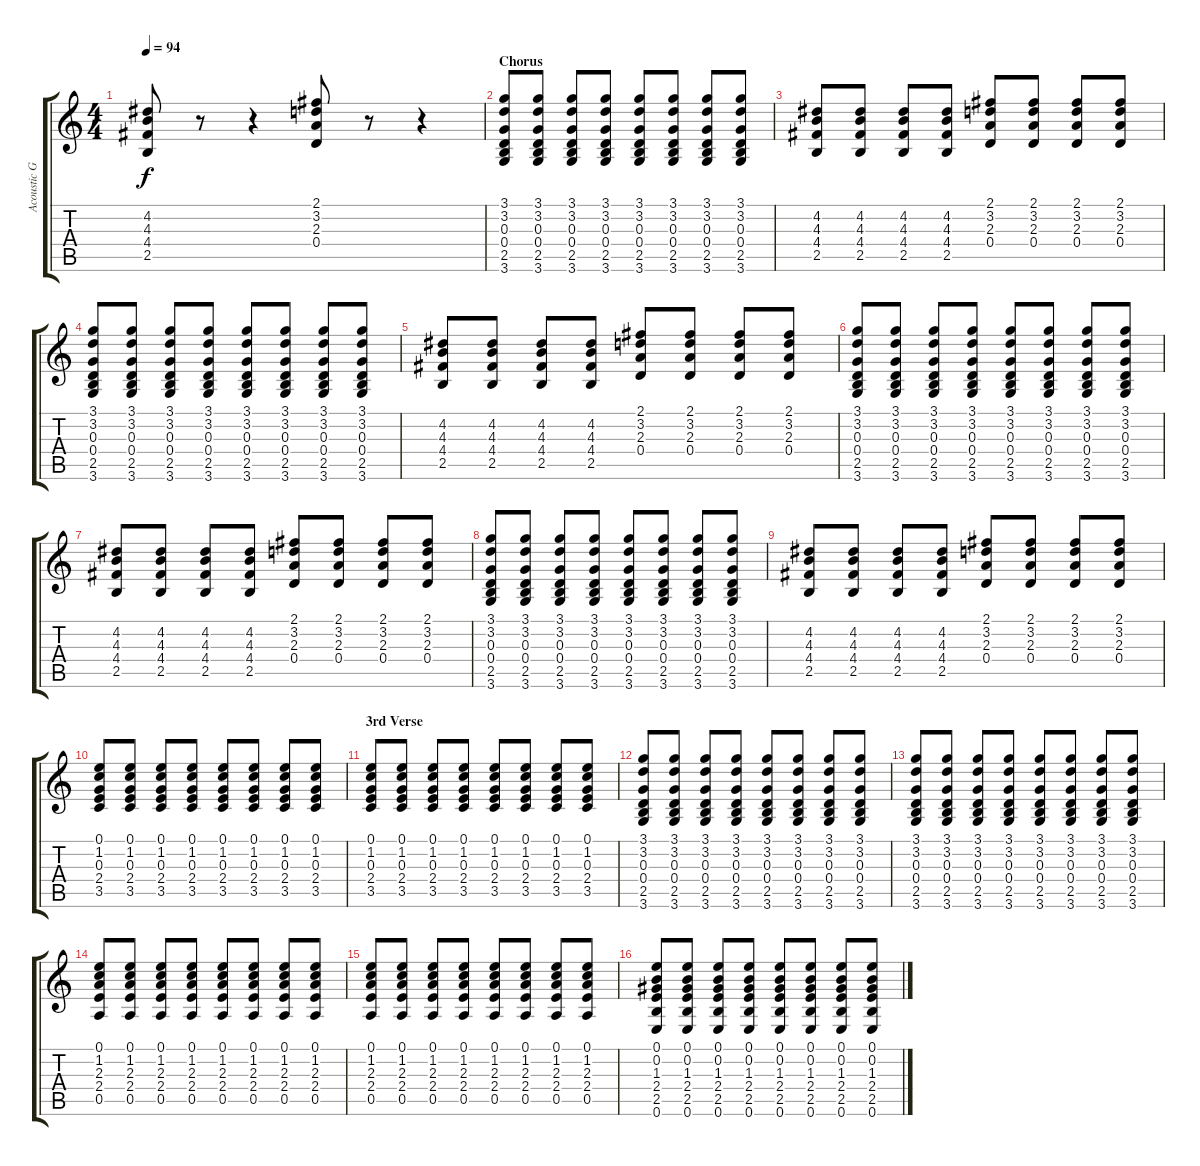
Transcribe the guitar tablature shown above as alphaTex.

\track ("Acoustic Guitar" "Acoustic G") {instrument acousticguitarnylon}
\staff {score tabs}
\tuning (E4 B3 G3 D3 A2 E2) {hide}
\ts (4 4)
\tempo 94
\clef g2
\ks c
(4.2 4.3 4.4 2.5).8{dy f} r.8 r.4 (2.1 3.2 2.3 0.4).8 r.8 r.4 |
\section ("" "Chorus")
(3.1 3.2 0.3 0.4 2.5 3.6).8 (3.1 3.2 0.3 0.4 2.5 3.6).8 (3.1 3.2 0.3 0.4 2.5 3.6).8 (3.1 3.2 0.3 0.4 2.5 3.6).8 (3.1 3.2 0.3 0.4 2.5 3.6).8 (3.1 3.2 0.3 0.4 2.5 3.6).8 (3.1 3.2 0.3 0.4 2.5 3.6).8 (3.1 3.2 0.3 0.4 2.5 3.6).8 |
(4.2 4.3 4.4 2.5).8 (4.2 4.3 4.4 2.5).8 (4.2 4.3 4.4 2.5).8 (4.2 4.3 4.4 2.5).8 (2.1 3.2 2.3 0.4).8 (2.1 3.2 2.3 0.4).8 (2.1 3.2 2.3 0.4).8 (2.1 3.2 2.3 0.4).8 |
(3.1 3.2 0.3 0.4 2.5 3.6).8 (3.1 3.2 0.3 0.4 2.5 3.6).8 (3.1 3.2 0.3 0.4 2.5 3.6).8 (3.1 3.2 0.3 0.4 2.5 3.6).8 (3.1 3.2 0.3 0.4 2.5 3.6).8 (3.1 3.2 0.3 0.4 2.5 3.6).8 (3.1 3.2 0.3 0.4 2.5 3.6).8 (3.1 3.2 0.3 0.4 2.5 3.6).8 |
(4.2 4.3 4.4 2.5).8 (4.2 4.3 4.4 2.5).8 (4.2 4.3 4.4 2.5).8 (4.2 4.3 4.4 2.5).8 (2.1 3.2 2.3 0.4).8 (2.1 3.2 2.3 0.4).8 (2.1 3.2 2.3 0.4).8 (2.1 3.2 2.3 0.4).8 |
(3.1 3.2 0.3 0.4 2.5 3.6).8 (3.1 3.2 0.3 0.4 2.5 3.6).8 (3.1 3.2 0.3 0.4 2.5 3.6).8 (3.1 3.2 0.3 0.4 2.5 3.6).8 (3.1 3.2 0.3 0.4 2.5 3.6).8 (3.1 3.2 0.3 0.4 2.5 3.6).8 (3.1 3.2 0.3 0.4 2.5 3.6).8 (3.1 3.2 0.3 0.4 2.5 3.6).8 |
(4.2 4.3 4.4 2.5).8 (4.2 4.3 4.4 2.5).8 (4.2 4.3 4.4 2.5).8 (4.2 4.3 4.4 2.5).8 (2.1 3.2 2.3 0.4).8 (2.1 3.2 2.3 0.4).8 (2.1 3.2 2.3 0.4).8 (2.1 3.2 2.3 0.4).8 |
(3.1 3.2 0.3 0.4 2.5 3.6).8 (3.1 3.2 0.3 0.4 2.5 3.6).8 (3.1 3.2 0.3 0.4 2.5 3.6).8 (3.1 3.2 0.3 0.4 2.5 3.6).8 (3.1 3.2 0.3 0.4 2.5 3.6).8 (3.1 3.2 0.3 0.4 2.5 3.6).8 (3.1 3.2 0.3 0.4 2.5 3.6).8 (3.1 3.2 0.3 0.4 2.5 3.6).8 |
(4.2 4.3 4.4 2.5).8 (4.2 4.3 4.4 2.5).8 (4.2 4.3 4.4 2.5).8 (4.2 4.3 4.4 2.5).8 (2.1 3.2 2.3 0.4).8 (2.1 3.2 2.3 0.4).8 (2.1 3.2 2.3 0.4).8 (2.1 3.2 2.3 0.4).8 |
(0.1 1.2 0.3 2.4 3.5).8 (0.1 1.2 0.3 2.4 3.5).8 (0.1 1.2 0.3 2.4 3.5).8 (0.1 1.2 0.3 2.4 3.5).8 (0.1 1.2 0.3 2.4 3.5).8 (0.1 1.2 0.3 2.4 3.5).8 (0.1 1.2 0.3 2.4 3.5).8 (0.1 1.2 0.3 2.4 3.5).8 |
\section ("" "3rd Verse")
(0.1 1.2 0.3 2.4 3.5).8 (0.1 1.2 0.3 2.4 3.5).8 (0.1 1.2 0.3 2.4 3.5).8 (0.1 1.2 0.3 2.4 3.5).8 (0.1 1.2 0.3 2.4 3.5).8 (0.1 1.2 0.3 2.4 3.5).8 (0.1 1.2 0.3 2.4 3.5).8 (0.1 1.2 0.3 2.4 3.5).8 |
(3.1 3.2 0.3 0.4 2.5 3.6).8 (3.1 3.2 0.3 0.4 2.5 3.6).8 (3.1 3.2 0.3 0.4 2.5 3.6).8 (3.1 3.2 0.3 0.4 2.5 3.6).8 (3.1 3.2 0.3 0.4 2.5 3.6).8 (3.1 3.2 0.3 0.4 2.5 3.6).8 (3.1 3.2 0.3 0.4 2.5 3.6).8 (3.1 3.2 0.3 0.4 2.5 3.6).8 |
(3.1 3.2 0.3 0.4 2.5 3.6).8 (3.1 3.2 0.3 0.4 2.5 3.6).8 (3.1 3.2 0.3 0.4 2.5 3.6).8 (3.1 3.2 0.3 0.4 2.5 3.6).8 (3.1 3.2 0.3 0.4 2.5 3.6).8 (3.1 3.2 0.3 0.4 2.5 3.6).8 (3.1 3.2 0.3 0.4 2.5 3.6).8 (3.1 3.2 0.3 0.4 2.5 3.6).8 |
(0.1 1.2 2.3 2.4 0.5).8 (0.1 1.2 2.3 2.4 0.5).8 (0.1 1.2 2.3 2.4 0.5).8 (0.1 1.2 2.3 2.4 0.5).8 (0.1 1.2 2.3 2.4 0.5).8 (0.1 1.2 2.3 2.4 0.5).8 (0.1 1.2 2.3 2.4 0.5).8 (0.1 1.2 2.3 2.4 0.5).8 |
(0.1 1.2 2.3 2.4 0.5).8 (0.1 1.2 2.3 2.4 0.5).8 (0.1 1.2 2.3 2.4 0.5).8 (0.1 1.2 2.3 2.4 0.5).8 (0.1 1.2 2.3 2.4 0.5).8 (0.1 1.2 2.3 2.4 0.5).8 (0.1 1.2 2.3 2.4 0.5).8 (0.1 1.2 2.3 2.4 0.5).8 |
(0.1 0.2 1.3 2.4 2.5 0.6).8 (0.1 0.2 1.3 2.4 2.5 0.6).8 (0.1 0.2 1.3 2.4 2.5 0.6).8 (0.1 0.2 1.3 2.4 2.5 0.6).8 (0.1 0.2 1.3 2.4 2.5 0.6).8 (0.1 0.2 1.3 2.4 2.5 0.6).8 (0.1 0.2 1.3 2.4 2.5 0.6).8 (0.1 0.2 1.3 2.4 2.5 0.6).8
